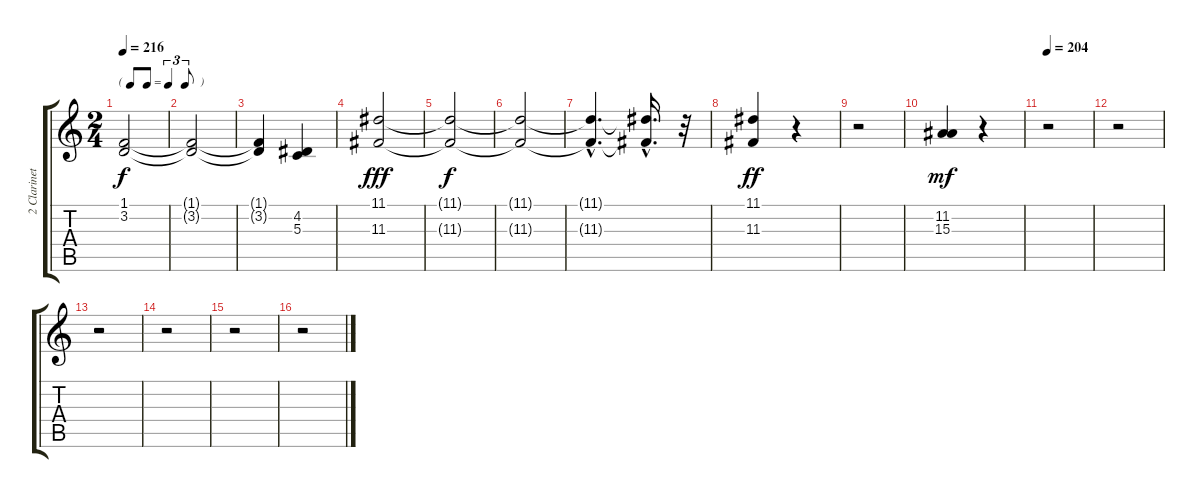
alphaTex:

\track ("2 Clarinets in Bb" "2 Clarinet") {instrument clarinet}
\staff {score tabs}
\tuning (E4 B3 G3 D3 A2 E2) {hide}
\ts (2 4)
\tf triplet8th
\tempo 216
\clef g2
\ks c
(1.1{t} 3.2{t}).2{dy f} |
(1.1{t} 3.2{t}).2 |
(1.1{t} 3.2{t}).4 (4.2 5.3).4 |
(11.1 11.3).2{dy fff} |
(11.1{t} 11.3{t}).2{dy f} |
(11.1{t} 11.3{t}).2 |
(11.1{hac t} 11.3{hac t}).4{d} (11.1{hac t} 11.3{hac t}).16{d} r.32 |
(11.1 11.3).4{dy ff} r.4 |
r.2 |
(11.2 15.3).4{dy mf} r.4 |
\tempo 204
r.2 |
r.2 |
r.2 |
r.2 |
r.2 |
r.2
